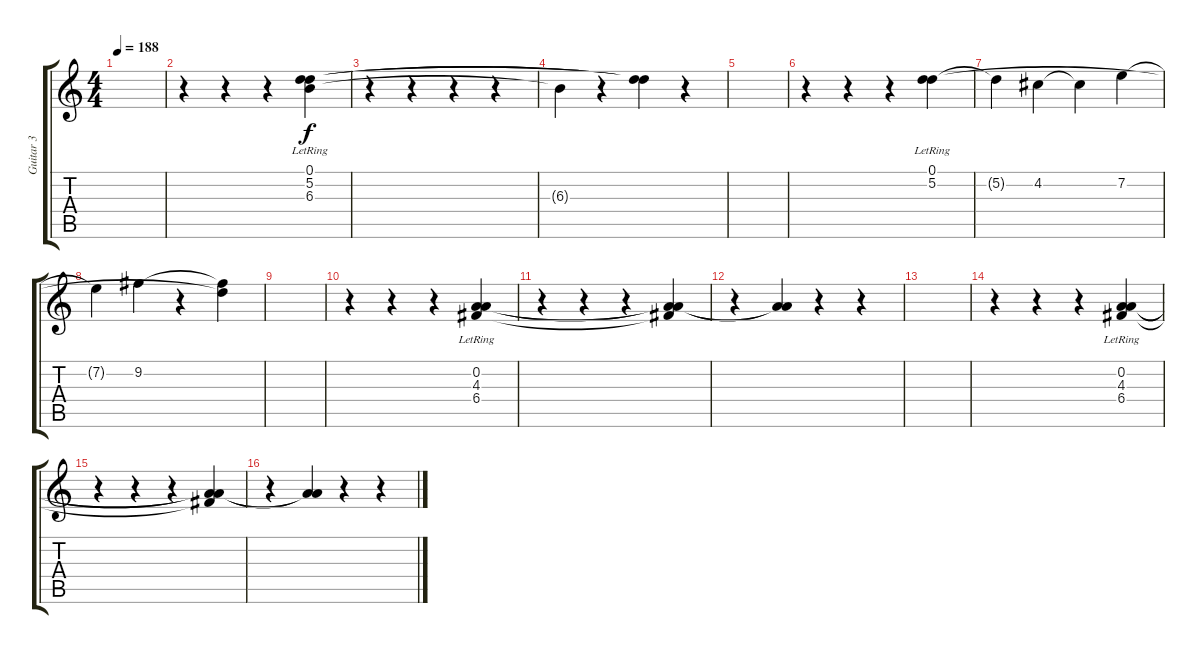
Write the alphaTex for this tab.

\track ("Guitar 3" "Guitar 3") {instrument overdrivenguitar}
\staff {score tabs}
\tuning (D4 A3 F3 C3 G2 D2) {hide}
\ts (4 4)
\tempo 188
\clef g2
\ks c
|
r.4 r.4 r.4 (0.1 5.2{lr} 6.3).4 |
r.4 r.4 r.4 r.4 |
6.3{t}.4 r.4 (0.1{t} 5.2{t}).4 r.4 |
|
r.4 r.4 r.4 (0.1{lr} 5.2{lr}).4 |
5.2{t}.4 4.2.4 4.2{t}.4 7.2.4 |
7.2{t}.4 9.2.4 r.4 (0.1{t} 9.2{t}).4 |
|
r.4 r.4 r.4 (0.2 4.3{lr} 6.4).4 |
r.4 r.4 r.4 (0.2{t} 4.3{t} 6.4{t}).4 |
r.4 (0.2{t} 4.3{t}).4 r.4 r.4 |
|
r.4 r.4 r.4 (0.2 4.3{lr} 6.4).4 |
r.4 r.4 r.4 (0.2{t} 4.3{t} 6.4{t}).4 |
r.4 (0.2{t} 4.3{t}).4 r.4 r.4
